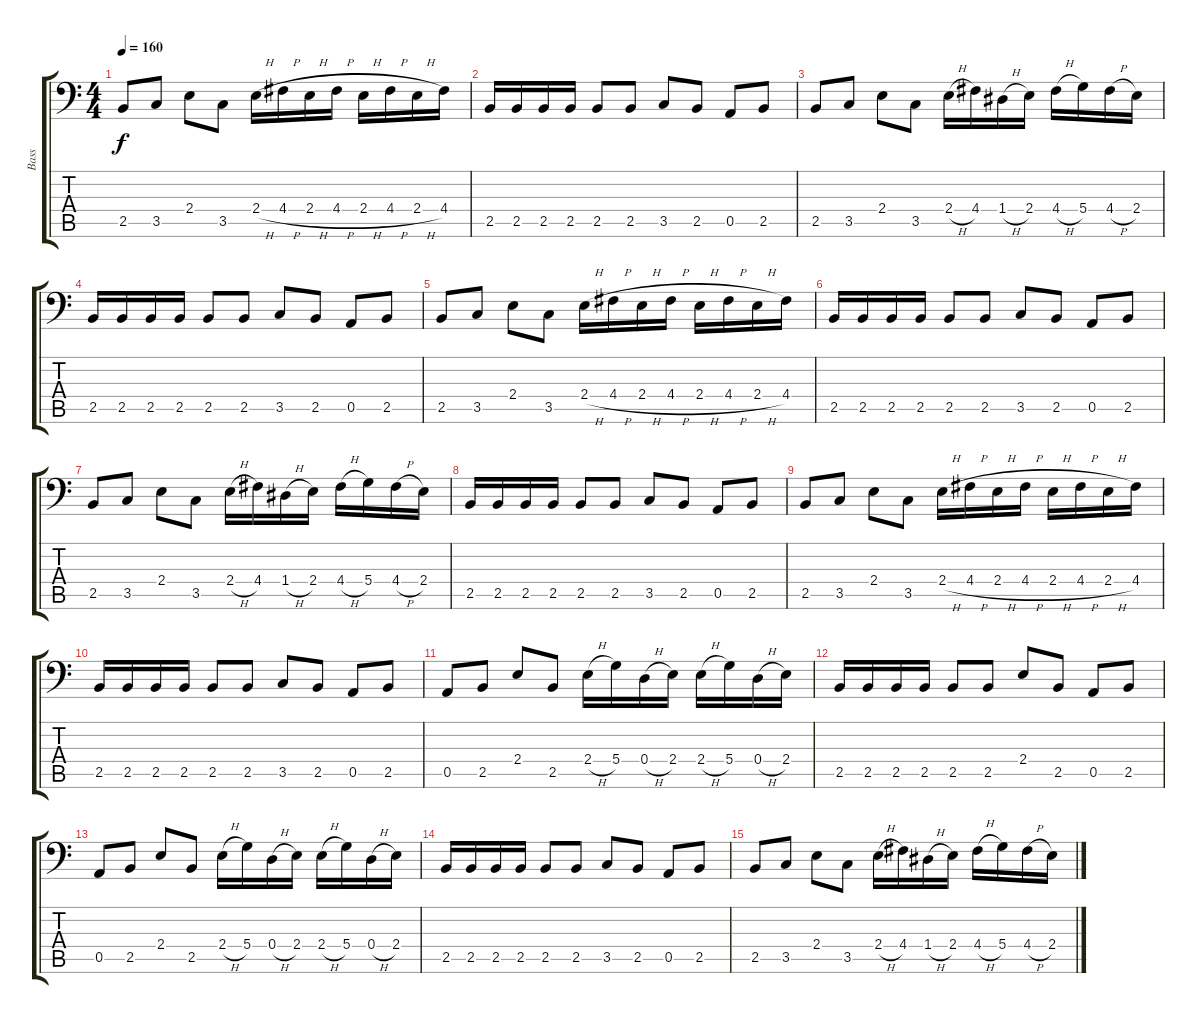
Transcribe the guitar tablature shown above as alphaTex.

\track ("Bass" "Bass") {instrument electricbasspick}
\staff {score tabs}
\tuning (E4 B3 G2 D2 A1 E1) {hide}
\ts (4 4)
\tempo 160
\clef f4
\ks c
2.5.8{dy f} 3.5.8 2.4.8 3.5.8 2.4{h}.16 4.4{h}.16 2.4{h}.16 4.4{h}.16 2.4{h}.16 4.4{h}.16 2.4{h}.16 4.4.16 |
2.5.16 2.5.16 2.5.16 2.5.16 2.5.8 2.5.8 3.5.8 2.5.8 0.5.8 2.5.8 |
2.5.8 3.5.8 2.4.8 3.5.8 2.4{h}.16 4.4.16 1.4{h}.16 2.4.16 4.4{h}.16 5.4.16 4.4{h}.16 2.4.16 |
2.5.16{instrument electricbasspick} 2.5.16 2.5.16 2.5.16 2.5.8 2.5.8 3.5.8 2.5.8 0.5.8 2.5.8 |
2.5.8 3.5.8 2.4.8 3.5.8 2.4{h}.16 4.4{h}.16 2.4{h}.16 4.4{h}.16 2.4{h}.16 4.4{h}.16 2.4{h}.16 4.4.16 |
2.5.16 2.5.16 2.5.16 2.5.16 2.5.8 2.5.8 3.5.8 2.5.8 0.5.8 2.5.8 |
2.5.8 3.5.8 2.4.8 3.5.8 2.4{h}.16 4.4.16 1.4{h}.16 2.4.16 4.4{h}.16 5.4.16 4.4{h}.16 2.4.16 |
2.5.16{instrument electricbasspick} 2.5.16 2.5.16 2.5.16 2.5.8 2.5.8 3.5.8 2.5.8 0.5.8 2.5.8 |
2.5.8 3.5.8 2.4.8 3.5.8 2.4{h}.16 4.4{h}.16 2.4{h}.16 4.4{h}.16 2.4{h}.16 4.4{h}.16 2.4{h}.16 4.4.16 |
2.5.16 2.5.16 2.5.16 2.5.16 2.5.8 2.5.8 3.5.8 2.5.8 0.5.8 2.5.8 |
0.5.8 2.5.8 2.4.8 2.5.8 2.4{h}.16 5.4.16 0.4{h}.16 2.4.16 2.4{h}.16 5.4.16 0.4{h}.16 2.4.16 |
2.5.16 2.5.16 2.5.16 2.5.16 2.5.8 2.5.8 2.4.8 2.5.8 0.5.8 2.5.8 |
0.5.8 2.5.8 2.4.8 2.5.8 2.4{h}.16 5.4.16 0.4{h}.16 2.4.16 2.4{h}.16 5.4.16 0.4{h}.16 2.4.16 |
2.5.16 2.5.16 2.5.16 2.5.16 2.5.8 2.5.8 3.5.8 2.5.8 0.5.8 2.5.8 |
2.5.8 3.5.8 2.4.8 3.5.8 2.4{h}.16 4.4.16 1.4{h}.16 2.4.16 4.4{h}.16 5.4.16 4.4{h}.16 2.4.16
